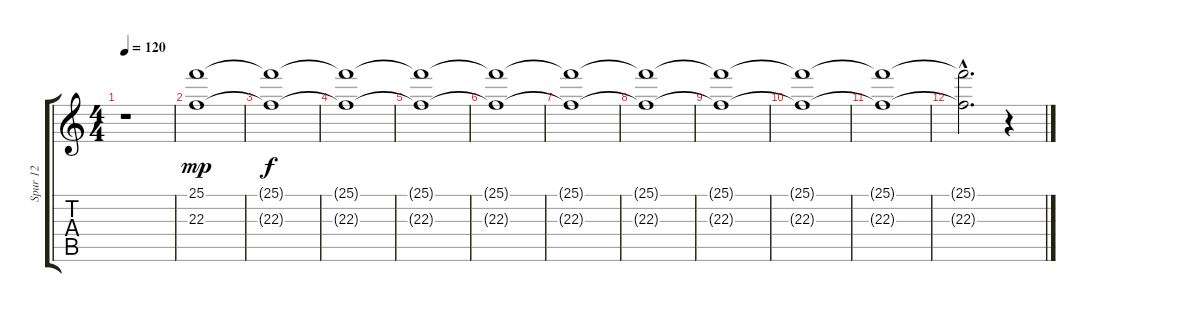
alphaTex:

\track ("Spur 12" "Spur 12") {instrument stringensemble1}
\staff {score tabs}
\tuning (E4 B3 G3 D3 A2 E2) {hide}
\ts (4 4)
\tempo 120
\clef g2
\ks c
r.1{dy mp} |
(25.1 22.3).1 |
(25.1{t} 22.3{t}).1{dy f} |
(25.1{t} 22.3{t}).1 |
(25.1{t} 22.3{t}).1 |
(25.1{t} 22.3{t}).1 |
(25.1{t} 22.3{t}).1 |
(25.1{t} 22.3{t}).1 |
(25.1{t} 22.3{t}).1 |
(25.1{t} 22.3{t}).1 |
(25.1{t} 22.3{t}).1 |
(25.1{hac t} 22.3{hac t}).2{d} r.4
